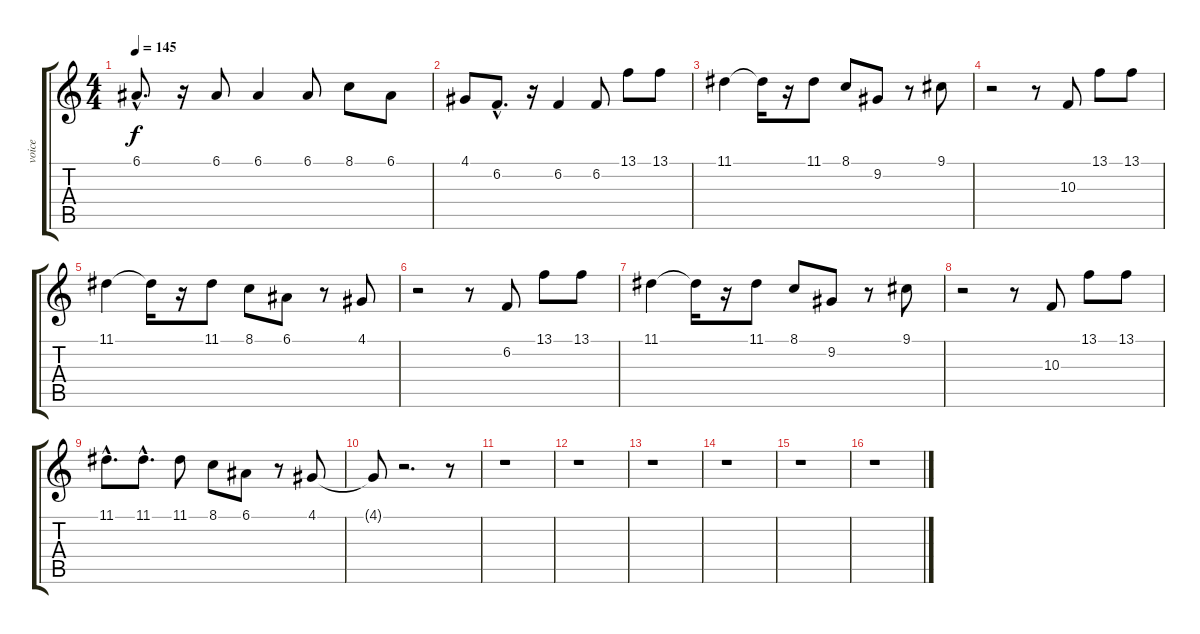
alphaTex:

\track ("voice" "voice") {instrument lead6voice}
\staff {score tabs}
\tuning (E4 B3 G3 D3 A2 E2) {hide}
\ts (4 4)
\tempo 145
\clef g2
\ks c
6.1{hac}.8{d dy f} r.16 6.1.8 6.1.4 6.1.8 8.1.8 6.1.8 |
4.1.8 6.2{hac}.8{d} r.16 6.2.4 6.2.8 13.1.8 13.1.8 |
11.1.4 11.1{t}.16 r.16 11.1.8 8.1.8 9.2.8 r.8 9.1.8 |
r.2 r.8 10.3.8 13.1.8 13.1.8 |
11.1.4 11.1{t}.16 r.16 11.1.8 8.1.8 6.1.8 r.8 4.1.8 |
r.2 r.8 6.2.8 13.1.8 13.1.8 |
11.1.4 11.1{t}.16 r.16 11.1.8 8.1.8 9.2.8 r.8 9.1.8 |
r.2 r.8 10.3.8 13.1.8 13.1.8 |
11.1{hac}.8{d} 11.1{hac}.8{d} 11.1.8 8.1.8 6.1.8 r.8 4.1.8 |
4.1{t}.8 r.2{d} r.8 |
r.1 |
r.1 |
r.1 |
r.1 |
r.1 |
r.1
